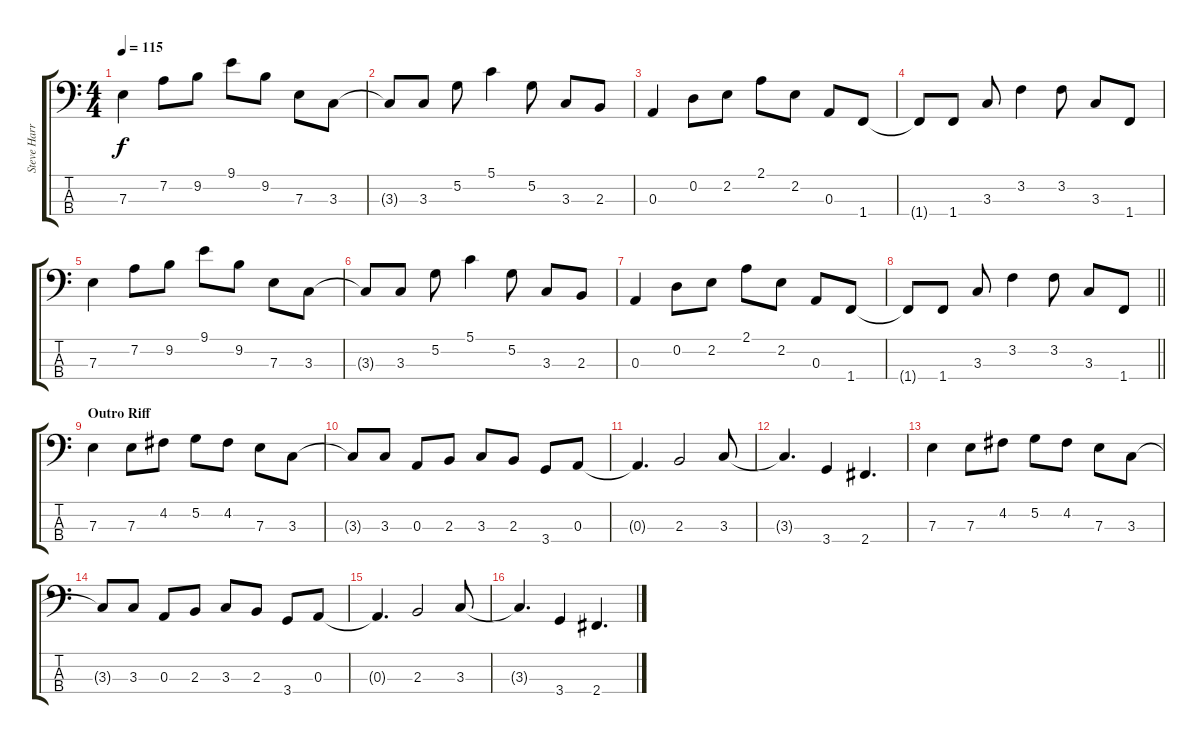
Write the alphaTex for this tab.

\track ("Steve Harris" "Steve Harr") {instrument electricbassfinger}
\staff {score tabs}
\tuning (G2 D2 A1 E1) {hide}
\ts (4 4)
\tempo 115
\clef f4
\ks c
7.3.4{dy f} 7.2.8 9.2.8 9.1.8 9.2.8 7.3.8 3.3.8 |
3.3{t}.8 3.3.8 5.2.8 5.1.4 5.2.8 3.3.8 2.3.8 |
0.3.4 0.2.8 2.2.8 2.1.8 2.2.8 0.3.8 1.4.8 |
1.4{t}.8 1.4.8 3.3.8 3.2.4 3.2.8 3.3.8 1.4.8 |
7.3.4 7.2.8 9.2.8 9.1.8 9.2.8 7.3.8 3.3.8 |
3.3{t}.8 3.3.8 5.2.8 5.1.4 5.2.8 3.3.8 2.3.8 |
0.3.4 0.2.8 2.2.8 2.1.8 2.2.8 0.3.8 1.4.8 |
\barLineRight lightlight
1.4{t}.8 1.4.8 3.3.8 3.2.4 3.2.8 3.3.8 1.4.8 |
\section ("" "Outro Riff")
7.3.4 7.3.8 4.2.8 5.2.8 4.2.8 7.3.8 3.3.8 |
3.3{t}.8 3.3.8 0.3.8 2.3.8 3.3.8 2.3.8 3.4.8 0.3.8 |
0.3{t}.4{d} 2.3.2 3.3.8 |
3.3{t}.4{d} 3.4.4 2.4.4{d} |
7.3.4 7.3.8 4.2.8 5.2.8 4.2.8 7.3.8 3.3.8 |
3.3{t}.8 3.3.8 0.3.8 2.3.8 3.3.8 2.3.8 3.4.8 0.3.8 |
0.3{t}.4{d} 2.3.2 3.3.8 |
3.3{t}.4{d} 3.4.4 2.4.4{d}
